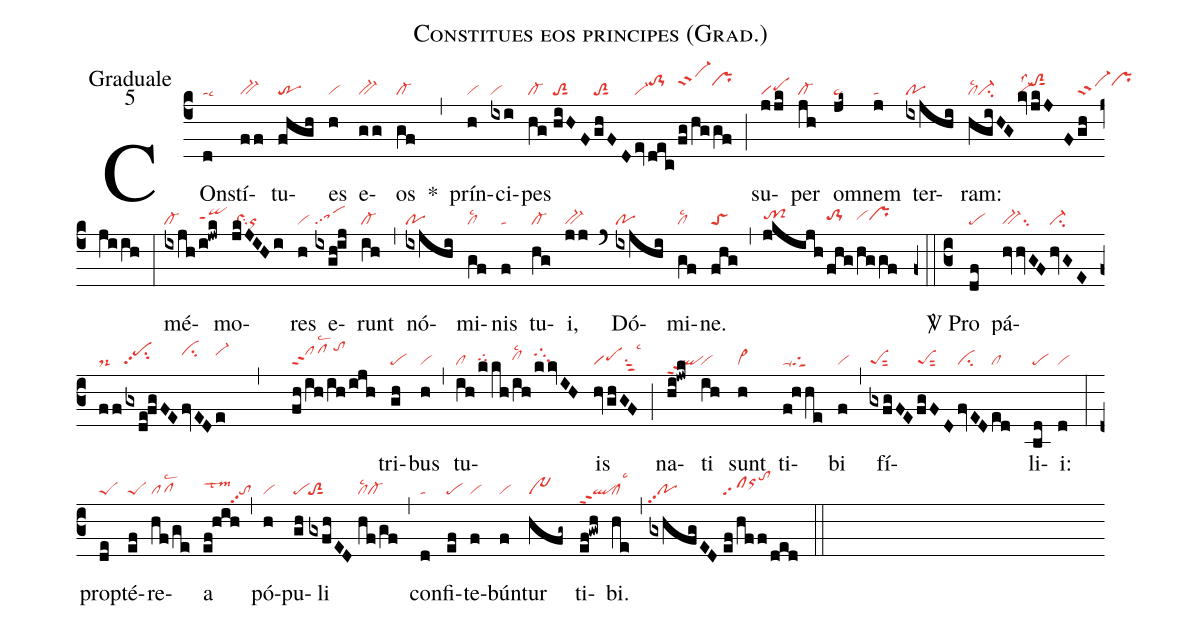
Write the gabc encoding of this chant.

nabc-lines:1;
name:Constitues eos principes (Grad.);
office-part:Graduale;
mode:5;
%%
(c4) COn(d|talsc6)stí(ff|bv-)tu(fhgh|tr)es(h|vi) e(gg|bv-)os(gf|cl-) *(,) prín(h|vi)ci(ixi|vi)pes(hg//|cl-|hiHF/|toS2sut1|ghFD/|toS2sut1|ev/dec/|vi-to-1hj|fg/hggf|vi-hjppt2prhj) (;) su(jjk|scM2)per(jh|cl-) om(jk~|ta>)nem(j|ta) ter(ixjhi|po)ram:(hgiHG/|cllsc2ci-|kv|vi-lss2|jkJF/|toS2hjsut1|gh/jiih|vi-ppt2prhj) (:) mé(ixjh/|cl-|i!jwk|qihhppt1)mo(jkJIHi|toSsu2or)res(h|vi) e(ixgh!ij|sapp1)runt(ih|cl-) (,) nó(ixjhi|po)mi(gf|cllsc2)nis(f|ta) tu(hg|cl-)i,(jj|bv-) (`) Dó(ixjhi|po)mi(gf|cllsc2)ne.(fhg|toS) (,) (jkijh/|tohh!clShh|fhg/|to-1hh|hggf|vihhprhh) (z0::c3)

<sp>V/</sp> Pro(df|pe) pá(hvvGF/|bv-su2|hvGE/|ci-|ff/|ds-|gxde!fgFE/|pehjpp2su2|fvED|cihj|e ,|vi-hj| fh/ih/ih/ijh|pfhjlsc2ppt2tohl)tri(gh|pe)bus(h|vi) (,) tu(ih/|cl|kkh/|tghh|ih/|clhhlsc2|kkvIH|tg1hj)is(hvghGF|scM2su1sut2lsc3) (;) na(hi!jwk|qlppt2)ti(ih|vi) sunt(h|vi>) ti(f!hhe|tgSppu1)bi(f|vi) (,) fí(gxfgFE/|peSsut2|fgFD/|peSsut2|fvED/|ci|ed//|cl)li(bd|pe)i:(d|vi) (:) prop(de|peS)té(ef|peS)re(hf/ge|pflsc2)a(ef!hih|topp2lstm1) (,) pó(h|vi)pu(gh|pe)li(gxfhED//|toS2sut1|hf/gf|cllsc2cl-) (,) con(d|ta)fi(ef|pe)te(f|vi)bún(f|vi)tur(hfg~|po~) ti(ef!gwh|qlppt2)bi.(he|cllsc3) (,) (gxhfgED//|popp2|ef/hff/ded|sforhjtohl) (::)
